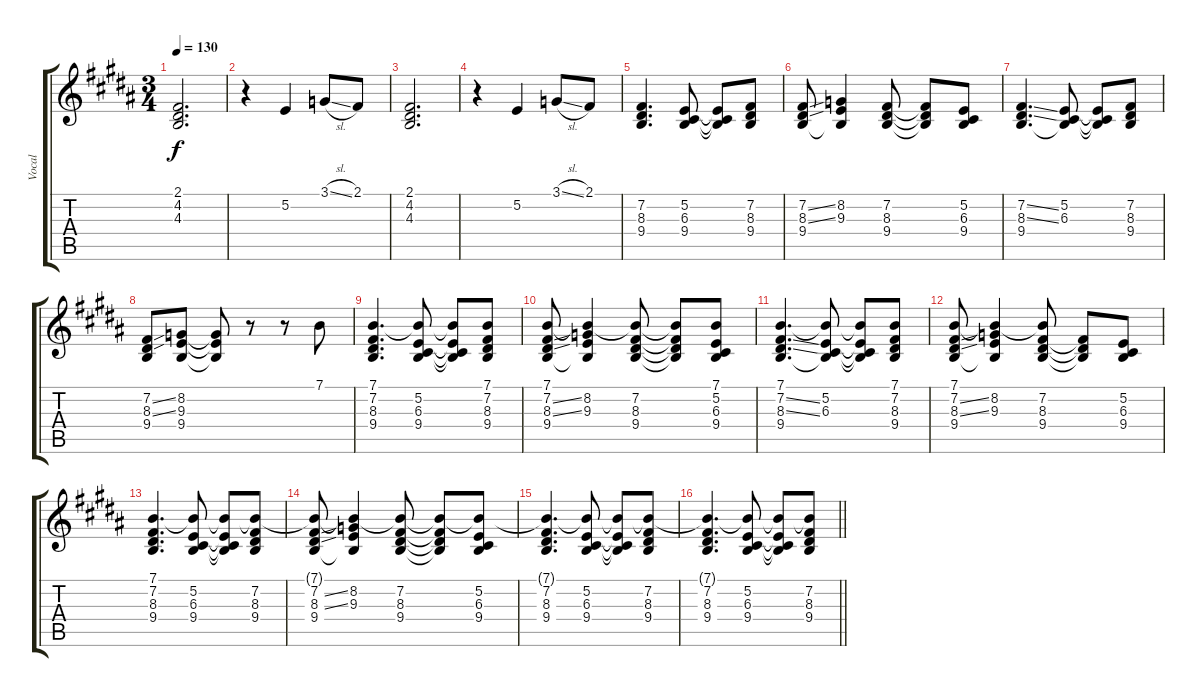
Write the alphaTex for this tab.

\track ("Vocal" "Vocal") {instrument tenorsax}
\staff {score tabs}
\tuning (E4 B3 G3 D3 A2 E2) {hide}
\ts (3 4)
\tempo 130
\clef g2
\ks b
(2.1 4.2 4.3).2{d dy f} |
r.4 5.2.4 3.1{sl}.8 2.1.8 |
(2.1 4.2 4.3).2{d} |
r.4 5.2.4 3.1{sl}.8 2.1.8 |
(7.2 8.3 9.4).4{d} (5.2 6.3 9.4).8 (5.2{t} 6.3{t} 9.4{t}).8 (7.2 8.3 9.4).8 |
(7.2{ss} 8.3{ss} 9.4).8 (8.2 9.3 9.4{t}).4 (7.2 8.3 9.4).8 (7.2{t} 8.3{t} 9.4{t}).8 (5.2 6.3 9.4).8 |
(7.2{ss} 8.3{ss} 9.4).4{d} (5.2 6.3 9.4{t}).8 (5.2{t} 6.3{t} 9.4{t}).8 (7.2 8.3 9.4).8 |
(7.2{ss} 8.3{ss} 9.4).8 (8.2 9.3 9.4).8 (8.2{t} 9.3{t} 9.4{t}).8 r.8 r.8 7.1.8 |
(7.1 7.2 8.3 9.4).4{d} (7.1{t} 5.2 6.3 9.4).8 (7.1{t} 5.2{t} 6.3{t} 9.4{t}).8 (7.1 7.2 8.3 9.4).8 |
(7.1 7.2{ss} 8.3{ss} 9.4).8 (7.1{t} 8.2 9.3 9.4{t}).4 (7.1{t} 7.2 8.3 9.4).8 (7.1{t} 7.2{t} 8.3{t} 9.4{t}).8 (7.1 5.2 6.3 9.4).8 |
(7.1 7.2{ss} 8.3{ss} 9.4).4{d} (7.1{t} 5.2 6.3 9.4{t}).8 (7.1{t} 5.2{t} 6.3{t} 9.4{t}).8 (7.1 7.2 8.3 9.4).8 |
(7.1 7.2{ss} 8.3{ss} 9.4).8 (7.1{t} 8.2 9.3 9.4{t}).4 (7.1{t} 7.2 8.3 9.4).8 (7.2{t} 8.3{t} 9.4{t}).8 (5.2 6.3 9.4).8 |
(7.1 7.2 8.3 9.4).4{d} (7.1{t} 5.2 6.3 9.4).8 (7.1{t} 5.2{t} 6.3{t} 9.4{t}).8 (7.1{t} 7.2 8.3 9.4).8 |
(7.1{t} 7.2{ss} 8.3{ss} 9.4).8 (7.1{t} 8.2 9.3 9.4{t}).4 (7.1{t} 7.2 8.3 9.4).8 (7.1{t} 7.2{t} 8.3{t} 9.4{t}).8 (7.1{t} 5.2 6.3 9.4).8 |
(7.1{t} 7.2 8.3 9.4).4{d} (7.1{t} 5.2 6.3 9.4).8 (7.1{t} 5.2{t} 6.3{t} 9.4{t}).8 (7.1{t} 7.2 8.3 9.4).8 |
\barLineRight lightlight
(7.1{t} 7.2 8.3 9.4).4{d} (7.1{t} 5.2 6.3 9.4).8 (7.1{t} 5.2{t} 6.3{t} 9.4{t}).8 (7.1{t} 7.2 8.3 9.4).8
